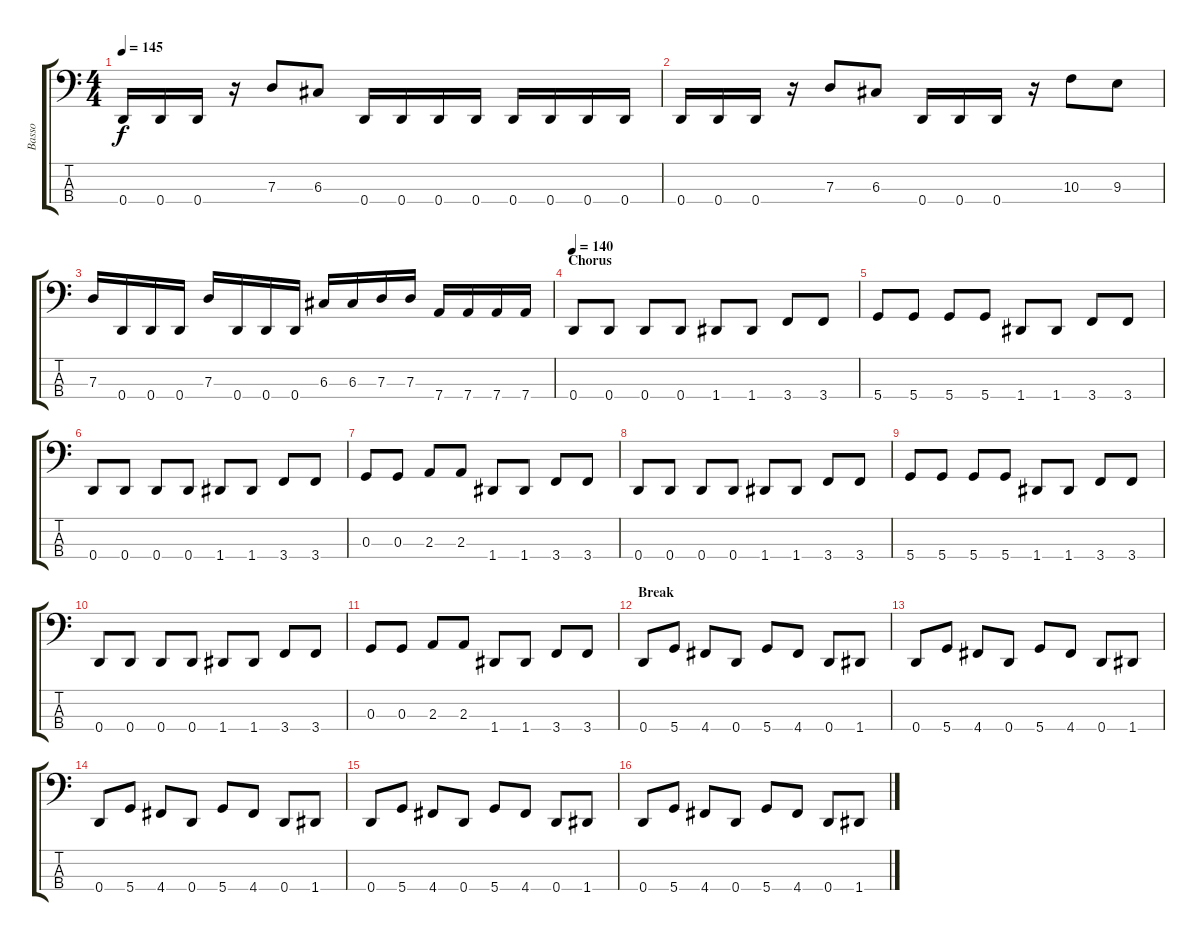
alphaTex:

\track ("Basso" "Basso") {instrument electricbassfinger}
\staff {score tabs}
\tuning (F2 C2 G1 D1) {hide}
\ts (4 4)
\tempo 145
\clef f4
\ks c
0.4.16{dy f} 0.4.16 0.4.16 r.16 7.3.8 6.3.8 0.4.16 0.4.16 0.4.16 0.4.16 0.4.16 0.4.16 0.4.16 0.4.16 |
0.4.16 0.4.16 0.4.16 r.16 7.3.8 6.3.8 0.4.16 0.4.16 0.4.16 r.16 10.3.8 9.3.8 |
7.3.16 0.4.16 0.4.16 0.4.16 7.3.16 0.4.16 0.4.16 0.4.16 6.3.16 6.3.16 7.3.16 7.3.16 7.4.16 7.4.16 7.4.16 7.4.16 |
\section ("" "Chorus")
\tempo 140
0.4.8 0.4.8 0.4.8 0.4.8 1.4.8 1.4.8 3.4.8 3.4.8 |
5.4.8 5.4.8 5.4.8 5.4.8 1.4.8 1.4.8 3.4.8 3.4.8 |
0.4.8 0.4.8 0.4.8 0.4.8 1.4.8 1.4.8 3.4.8 3.4.8 |
0.3.8 0.3.8 2.3.8 2.3.8 1.4.8 1.4.8 3.4.8 3.4.8 |
0.4.8 0.4.8 0.4.8 0.4.8 1.4.8 1.4.8 3.4.8 3.4.8 |
5.4.8 5.4.8 5.4.8 5.4.8 1.4.8 1.4.8 3.4.8 3.4.8 |
0.4.8 0.4.8 0.4.8 0.4.8 1.4.8 1.4.8 3.4.8 3.4.8 |
0.3.8 0.3.8 2.3.8 2.3.8 1.4.8 1.4.8 3.4.8 3.4.8 |
\section ("" "Break")
0.4.8 5.4.8 4.4.8 0.4.8 5.4.8 4.4.8 0.4.8 1.4.8 |
0.4.8 5.4.8 4.4.8 0.4.8 5.4.8 4.4.8 0.4.8 1.4.8 |
0.4.8 5.4.8 4.4.8 0.4.8 5.4.8 4.4.8 0.4.8 1.4.8 |
0.4.8 5.4.8 4.4.8 0.4.8 5.4.8 4.4.8 0.4.8 1.4.8 |
0.4.8 5.4.8 4.4.8 0.4.8 5.4.8 4.4.8 0.4.8 1.4.8
